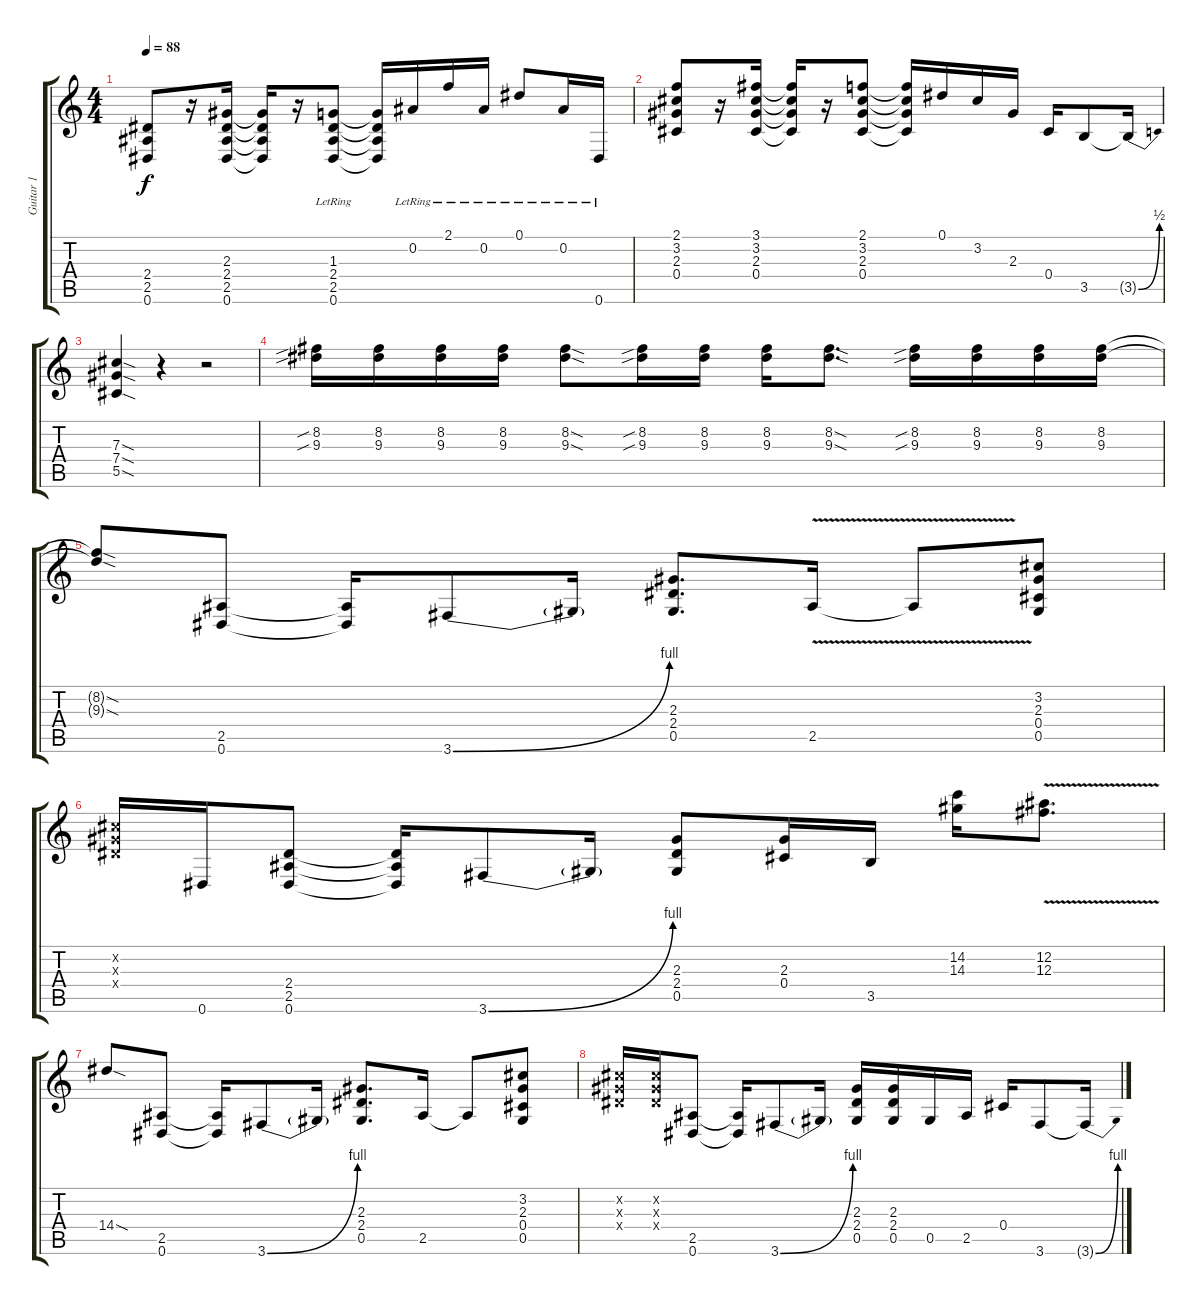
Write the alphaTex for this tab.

\track ("Guitar 1" "Guitar 1") {instrument distortionguitar}
\staff {score tabs}
\tuning (Eb4 Bb3 Gb3 Db3 Ab2 Eb2) {hide}
\ts (4 4)
\tempo 88
\clef g2
\ks c
(2.4 2.5 0.6).8{dy f} r.16 (2.3 2.4 2.5 0.6).16 (2.3{t} 2.4{t} 2.5{t} 0.6{t}).16 r.16 (1.3{lr} 2.4{lr} 2.5{lr} 0.6{lr}).8 (1.3{t} 2.4{t} 2.5{t} 0.6{t}).16 0.2{lr}.16 2.1{lr}.16 0.2{lr}.16 0.1{lr}.8 0.2{lr}.16 0.6{lr}.16 |
(2.1 3.2 2.3 0.4).8 r.16 (3.1 3.2 2.3 0.4).16 (3.1{t} 3.2{t} 2.3{t} 0.4{t}).16 r.16 (2.1 3.2 2.3 0.4).8 (2.1{t} 3.2{t} 2.3{t} 0.4{t}).16 0.1.16 3.2.16 2.3.16 0.4.16 3.5.8 3.5{be (bend 0 0 60 2) t}.16 |
(7.3{sod} 7.4{sod} 5.5{sod}).4 r.4 r.2 |
(8.2{sib} 9.3{sib}).16 (8.2 9.3).16 (8.2 9.3).16 (8.2 9.3).16 (8.2{sod} 9.3{sod}).8 (8.2{sib} 9.3{sib}).16 (8.2 9.3).16 (8.2 9.3).16 (8.2{sod} 9.3{sod}).8{d} (8.2{sib} 9.3{sib}).16 (8.2 9.3).16 (8.2 9.3).16 (8.2 9.3).16 |
(8.2{sod t} 9.3{sod t}).8 (2.5 0.6).8 (2.5{t} 0.6{t}).16 3.6{be (bend 0 0 60 4)}.8 3.6{t}.16 (2.3 2.4 0.5).8{d} 2.5{v}.16 2.5{t}.8 (3.2 2.3 0.4 0.5).8 |
(3.2{x} 2.3{x} 2.4{x}).16 0.6.16 (2.4 2.5 0.6).8 (2.4{t} 2.5{t} 0.6{t}).16 3.6{be (bend 0 0 60 4)}.8 3.6{t}.16 (2.3 2.4 0.5).8 (2.3 0.4).16 3.5.16 (14.2 14.3).16 (12.2{v} 12.3{v}).8{d} |
14.4{sod}.8 (2.5 0.6).8 (2.5{t} 0.6{t}).16 3.6{be (bend 0 0 60 4)}.8 3.6{t}.16 (2.3 2.4 0.5).8{d} 2.5.16 2.5{t}.8 (3.2 2.3 0.4 0.5).8 |
(3.2{x} 2.3{x} 2.4{x}).16 (3.2{x} 2.3{x} 2.4{x}).16 (2.5 0.6).8 (2.5{t} 0.6{t}).16 3.6{be (bend 0 0 60 4)}.8 3.6{t}.16 (2.3 2.4 0.5).16 (2.3 2.4 0.5).16 0.5.16 2.5.16 0.4.16 3.6.8 3.6{be (bend 0 0 60 4) t}.16
